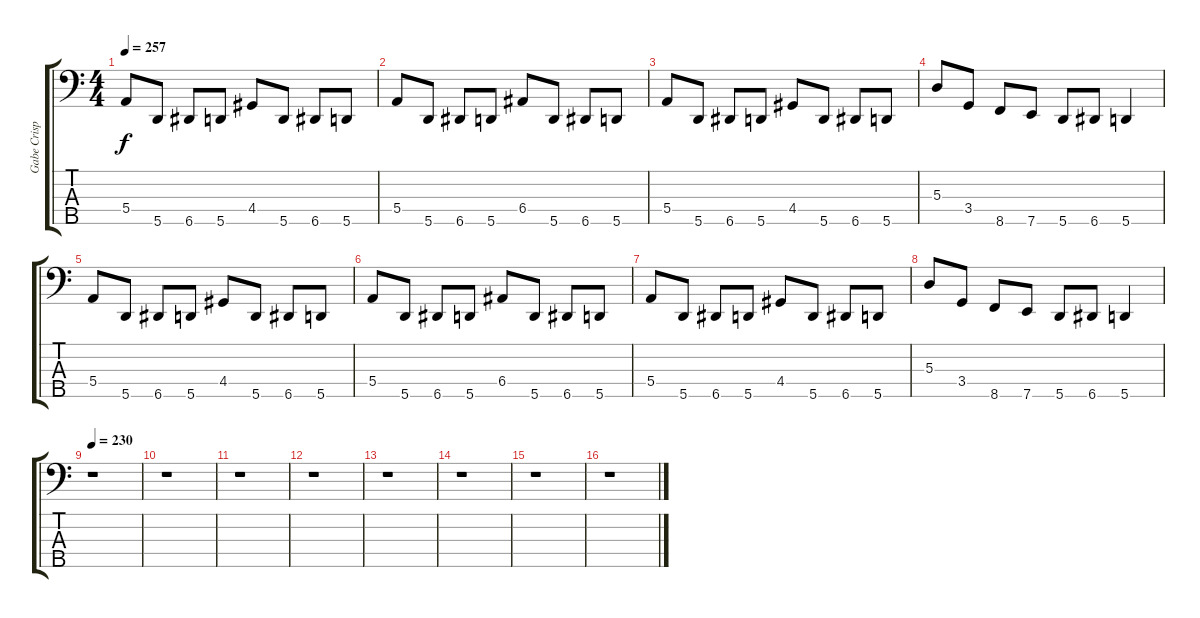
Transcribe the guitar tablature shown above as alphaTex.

\track ("Gabe Crisp" "Gabe Crisp") {instrument electricbasspick}
\staff {score tabs}
\tuning (G2 D2 A1 E1 A0) {hide}
\ts (4 4)
\tempo 257
\clef f4
\ks c
5.4.8{dy f} 5.5.8 6.5.8 5.5.8 4.4.8 5.5.8 6.5.8 5.5.8 |
5.4.8 5.5.8 6.5.8 5.5.8 6.4.8 5.5.8 6.5.8 5.5.8 |
5.4.8 5.5.8 6.5.8 5.5.8 4.4.8 5.5.8 6.5.8 5.5.8 |
5.3.8 3.4.8 8.5.8 7.5.8 5.5.8 6.5.8 5.5.4 |
5.4.8 5.5.8 6.5.8 5.5.8 4.4.8 5.5.8 6.5.8 5.5.8 |
5.4.8 5.5.8 6.5.8 5.5.8 6.4.8 5.5.8 6.5.8 5.5.8 |
5.4.8 5.5.8 6.5.8 5.5.8 4.4.8 5.5.8 6.5.8 5.5.8 |
5.3.8 3.4.8 8.5.8 7.5.8 5.5.8 6.5.8 5.5.4 |
\tempo 230
r.1 |
r.1 |
r.1 |
r.1 |
r.1 |
r.1 |
r.1 |
r.1
